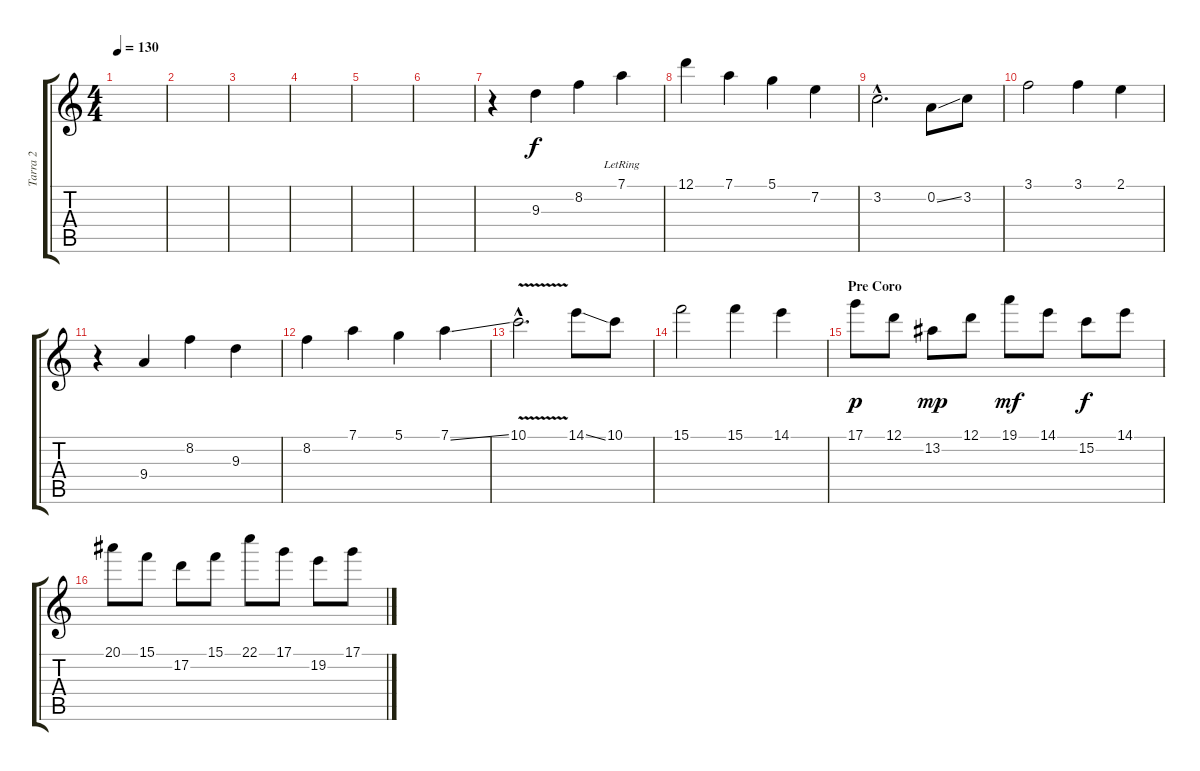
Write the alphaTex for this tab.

\track ("Tarra 2" "Tarra 2") {instrument distortionguitar}
\staff {score tabs}
\tuning (D4 A3 F3 C3 G2 D2) {hide}
\ts (4 4)
\tempo 130
\clef g2
\ks c
|
|
|
|
|
|
r.4{volume 11 instrument electricguitarclean} 9.3.4 8.2.4 7.1{lr}.4 |
12.1.4 7.1.4 5.1.4 7.2.4 |
3.2{hac}.2{d} 0.2{ss}.8 3.2.8 |
3.1.2 3.1.4 2.1.4 |
r.4 9.4.4 8.2.4 9.3.4 |
8.2.4 7.1.4 5.1.4 7.1{ss}.4 |
10.1{v hac}.2{d} 14.1{ss}.8 10.1.8 |
15.1.2 15.1.4 14.1.4 |
\section ("" "Pre Coro")
17.1.8{dy p} 12.1.8 13.2.8{dy mp} 12.1.8 19.1.8{dy mf} 14.1.8 15.2.8{dy f} 14.1.8 |
20.1.8 15.1.8 17.2.8 15.1.8 22.1.8 17.1.8 19.2.8 17.1.8
